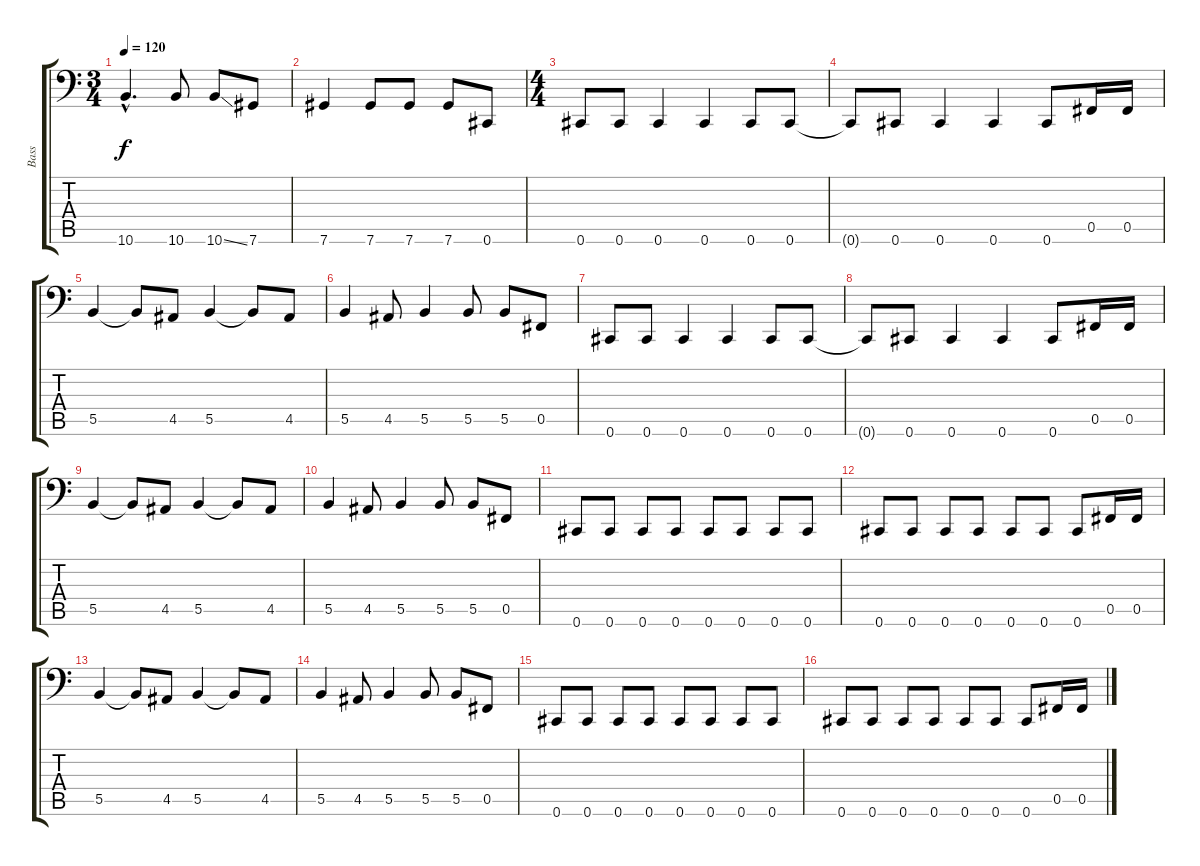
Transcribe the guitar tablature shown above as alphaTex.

\track ("Bass" "Bass") {instrument electricbasspick}
\staff {score tabs}
\tuning (Db3 Ab2 E2 B1 Gb1 Db1) {hide}
\ts (3 4)
\tempo 120
\clef f4
\ks c
10.6{hac}.4{d dy f} 10.6.8 10.6{ss}.8 7.6.8 |
7.6.4 7.6.8 7.6.8 7.6.8 0.6.8 |
\ts (4 4)
0.6.8 0.6.8 0.6.4 0.6.4 0.6.8 0.6.8 |
0.6{t}.8 0.6.8 0.6.4 0.6.4 0.6.8 0.5.16 0.5.16 |
5.5.4 5.5{t}.8 4.5.8 5.5.4 5.5{t}.8 4.5.8 |
5.5.4 4.5.8 5.5.4 5.5.8 5.5.8 0.5.8 |
0.6.8 0.6.8 0.6.4 0.6.4 0.6.8 0.6.8 |
0.6{t}.8 0.6.8 0.6.4 0.6.4 0.6.8 0.5.16 0.5.16 |
5.5.4 5.5{t}.8 4.5.8 5.5.4 5.5{t}.8 4.5.8 |
5.5.4 4.5.8 5.5.4 5.5.8 5.5.8 0.5.8 |
0.6.8 0.6.8 0.6.8 0.6.8 0.6.8 0.6.8 0.6.8 0.6.8 |
0.6.8 0.6.8 0.6.8 0.6.8 0.6.8 0.6.8 0.6.8 0.5.16 0.5.16 |
5.5.4 5.5{t}.8 4.5.8 5.5.4 5.5{t}.8 4.5.8 |
5.5.4 4.5.8 5.5.4 5.5.8 5.5.8 0.5.8 |
0.6.8 0.6.8 0.6.8 0.6.8 0.6.8 0.6.8 0.6.8 0.6.8 |
0.6.8 0.6.8 0.6.8 0.6.8 0.6.8 0.6.8 0.6.8 0.5.16 0.5.16
